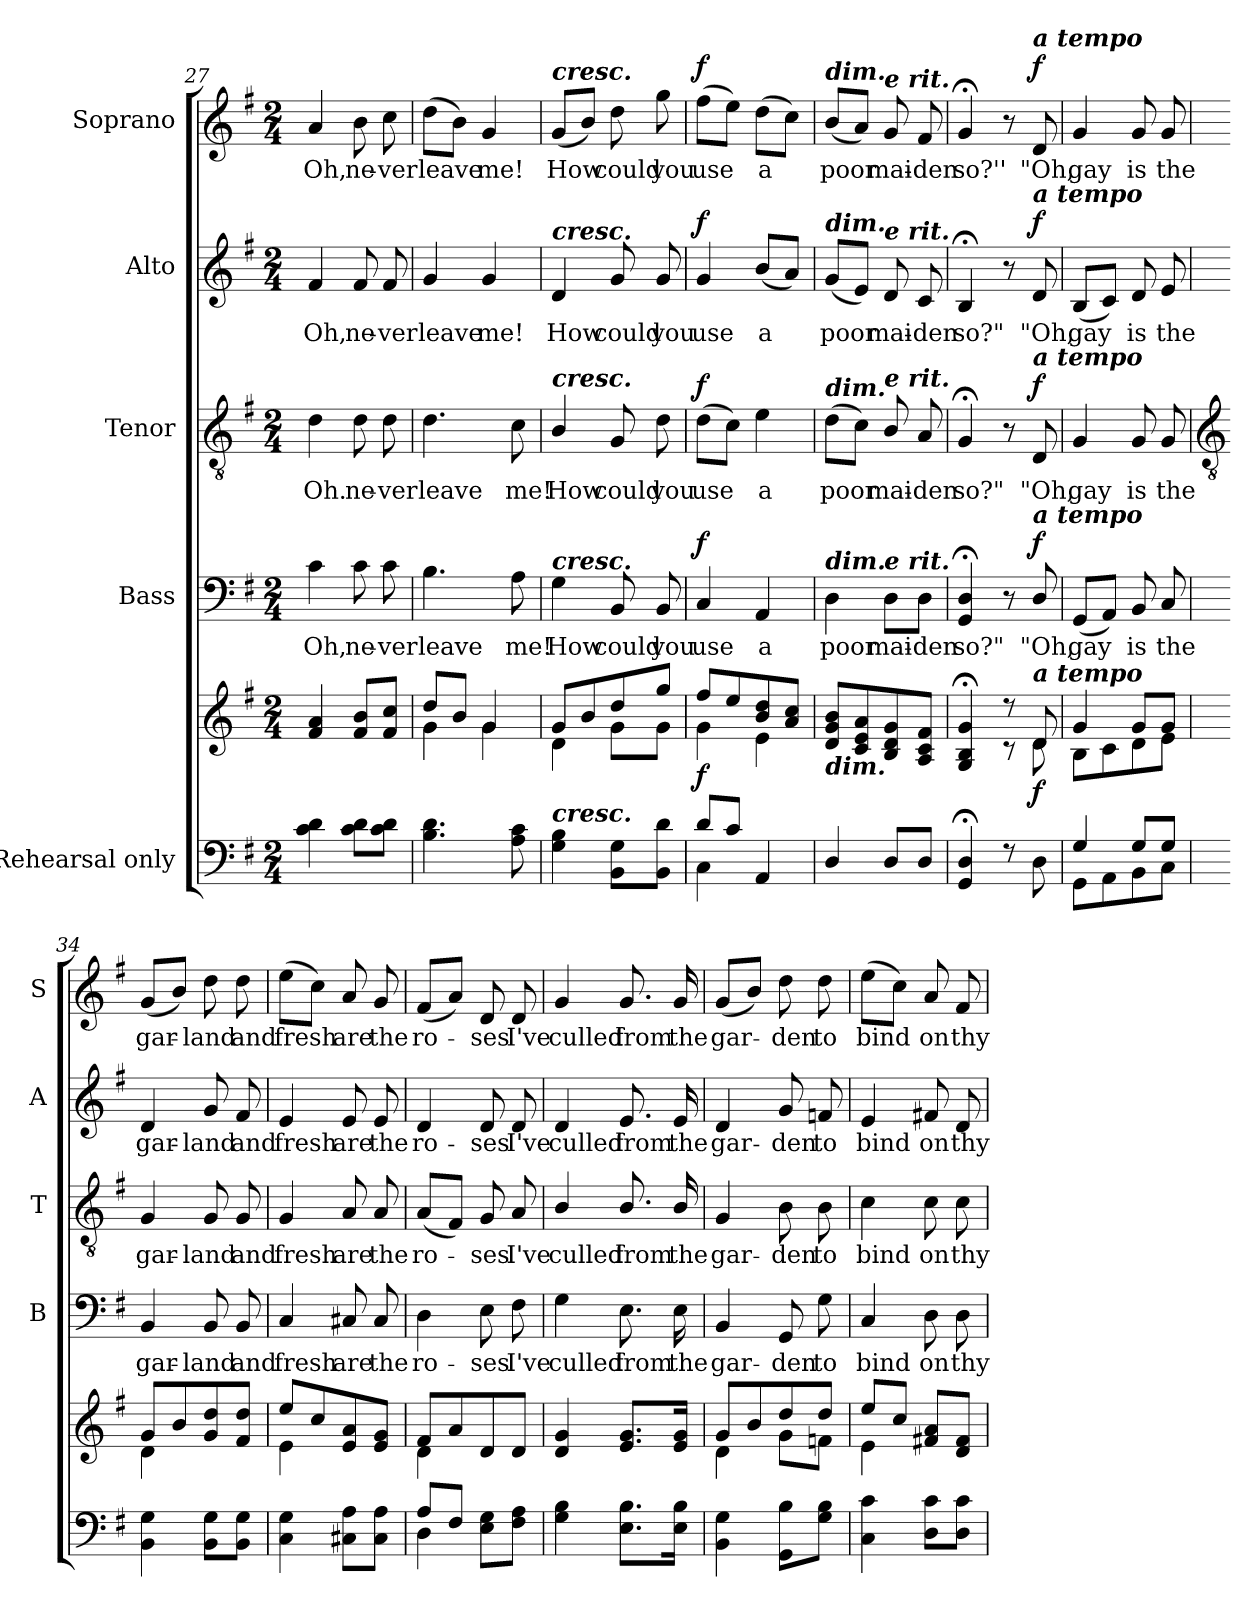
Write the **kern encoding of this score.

**kern	**kern	**dynam	**kern	**text	**dynam	**kern	**text	**dynam	**kern	**text	**dynam	**kern	**text	**dynam
*part5	*part5	*part5	*part4	*part4	*part4	*part3	*part3	*part3	*part2	*part2	*part2	*part1	*part1	*part1
*staff6	*staff5	*staff5/6	*staff4	*staff4	*staff4	*staff3	*staff3	*staff3	*staff2	*staff2	*staff2	*staff1	*staff1	*staff1
*I"Rehearsal only	*	*	*I"Bass	*	*	*I"Tenor	*	*	*I"Alto	*	*	*I"Soprano	*	*
*	*	*	*I'B	*	*	*I'T	*	*	*I'A	*	*	*I'S	*	*
!!LO:LB:g=z
*clefF4	*clefG2	*	*clefF4	*	*	*clefGv2	*	*	*clefG2	*	*	*clefG2	*	*
*k[f#]	*k[f#]	*	*k[f#]	*	*	*k[f#]	*	*	*k[f#]	*	*	*k[f#]	*	*
*G:	*G:	*	*G:	*	*	*G:	*	*	*G:	*	*	*G:	*	*
*M2/4	*M2/4	*	*M2/4	*	*	*M2/4	*	*	*M2/4	*	*	*M2/4	*	*
=27	=27	=27	=27	=27	=27	=27	=27	=27	=27	=27	=27	=27	=27	=27
*^	*^	*	*	*	*	*	*	*	*	*	*	*	*	*
!	!	!	!	!	!	!LO:LY:b	!	!	!LO:LY:b	!	!	!LO:LY:b	!	!	!LO:LY:b	!
4c\ 4d\	2ryy	4f#/ 4a/	2ryy	.	4c	Oh,	.	4d	Oh.	.	4f#	Oh,	.	4a	Oh,	.
!	!	!	!	!	!	!LO:LY:b	!	!	!LO:LY:b	!	!	!LO:LY:b	!	!	!LO:LY:b	!
8c\ 8d\L	.	8f#/ 8b/L	.	.	8c	ne-	.	8d	ne-	.	8f#	ne-	.	8b	ne-	.
!	!	!	!	!	!	!LO:LY:b	!	!	!LO:LY:b	!	!	!LO:LY:b	!	!	!LO:LY:b	!
8c\ 8d\J	.	8f#/ 8cc/J	.	.	8c	-ver	.	8d	-ver	.	8f#	-ver	.	8cc	-ver	.
=28	=28	=28	=28	=28	=28	=28	=28	=28	=28	=28	=28	=28	=28	=28	=28	=28
!	!	!	!	!	!	!LO:LY:b	!	!	!LO:LY:b	!	!	!LO:LY:b	!	!	!LO:LY:b	!
4.B\ 4.d\	2ryy	8dd/L	4g\	.	4.B	leave	.	4.d	leave	.	4g	leave	.	(>8ddL	leave	.
.	.	8b/J	.	.	.	.	.	.	.	.	.	.	.	8bJ)	.	.
!	!	!	!	!	!	!	!	!	!	!	!	!LO:LY:b	!	!	!LO:LY:b	!
.	.	4g/	4g\	.	.	.	.	.	.	.	4g	me!	.	4g	me!	.
!	!	!	!	!	!	!LO:LY:b	!	!	!LO:LY:b	!	!	!	!	!	!	!
8A\ 8c\	.	.	.	.	8A	me!	.	8c	me!	.	.	.	.	.	.	.
=29	=29	=29	=29	=29	=29	=29	=29	=29	=29	=29	=29	=29	=29	=29	=29	=29
!	!	!	!	!	!	!	!	!	!	!	!	!	!	!LO:TX:a:Bi:t=cresc.	!	!
!	!	!	!	!	!	!	!	!	!	!	!LO:TX:a:Bi:t=cresc.	!	!	!	!	!
!	!	!	!	!	!	!	!	!LO:TX:a:Bi:t=cresc.	!	!	!	!	!	!	!	!
!	!	!	!	!	!LO:TX:a:Bi:t=cresc.	!	!	!	!	!	!	!	!	!	!	!
!LO:TX:a:Bi:t=cresc.	!	!	!	!	!	!	!	!	!	!	!	!	!	!	!	!
!	!	!	!	!	!	!LO:LY:b	!	!	!LO:LY:b	!	!	!LO:LY:b	!	!	!LO:LY:b	!
4G\ 4B\	2ryy	8g/L	4d\	.	4G	How	.	4B/	How	.	4d	How	.	(<8gL	How	.
.	.	8b/	.	.	.	.	.	.	.	.	.	.	.	8bJ)	.	.
!	!	!	!	!	!	!LO:LY:b	!	!	!LO:LY:b	!	!	!LO:LY:b	!	!	!LO:LY:b	!
8BB\ 8G\L	.	8dd/	8g\L	.	8BB	could	.	8G	could	.	8g	could	.	8dd	could	.
!	!	!	!	!	!	!LO:LY:b	!	!	!LO:LY:b	!	!	!LO:LY:b	!	!	!LO:LY:b	!
8BB\ 8d\J	.	8gg/J	8g\J	.	8BB	you	.	8d	you	.	8g	you	.	8gg	you	.
=30	=30	=30	=30	=30	=30	=30	=30	=30	=30	=30	=30	=30	=30	=30	=30	=30
!	!	!	!	!LO:DY:b	!	!LO:LY:b	!LO:DY:b	!	!LO:LY:b	!LO:DY:b	!	!LO:LY:b	!LO:DY:b	!	!LO:LY:b	!LO:DY:b
8d/L	4C\	8ff#/L	4g\	f	4C	use	f	(>8dL	use	f	4g	use	f	(>8ff#L	use	f
8c/J	.	8ee/	.	.	.	.	.	8cJ)	.	.	.	.	.	8eeJ)	.	.
!	!	!	!	!	!	!LO:LY:b	!	!	!LO:LY:b	!	!	!LO:LY:b	!	!	!LO:LY:b	!
4AA/	4ryy	8b/ 8dd/	4e\	.	4AA	a	.	4e	a	.	(<8bL	a	.	(>8ddL	a	.
.	.	8a/ 8cc/J	.	.	.	.	.	.	.	.	8aJ)	.	.	8ccJ)	.	.
=31	=31	=31	=31	=31	=31	=31	=31	=31	=31	=31	=31	=31	=31	=31	=31	=31
!	!	!	!	!	!	!	!	!	!	!	!	!	!	!LO:TX:a:Bi:t=dim.	!	!
!	!	!	!	!	!	!	!	!	!	!	!LO:TX:a:Bi:t=dim.	!	!	!	!	!
!	!	!	!	!	!	!	!	!LO:TX:a:Bi:t=dim.	!	!	!	!	!	!	!	!
!	!	!	!	!	!LO:TX:a:Bi:t=dim.	!	!	!	!	!	!	!	!	!	!	!
!	!	!LO:TX:b:Bi:t=dim.	!	!	!	!	!	!	!	!	!	!	!	!	!	!
!	!	!	!	!	!	!LO:LY:b	!	!	!LO:LY:b	!	!	!LO:LY:b	!	!	!LO:LY:b	!
4D/	2ryy	8d/ 8g/ 8b/L	2ryy	.	4D	poor	.	(>8dL	poor	.	(<8gL	poor	.	(<8bL	poor	.
.	.	8c/ 8e/ 8a/	.	.	.	.	.	8cJ)	.	.	8eJ)	.	.	8aJ)	.	.
!	!	!	!	!	!	!	!	!	!	!	!	!	!	!LO:TX:a:Bi:t=e rit.	!	!
!	!	!	!	!	!	!	!	!	!	!	!LO:TX:a:Bi:t=e rit.	!	!	!	!	!
!	!	!	!	!	!	!	!	!LO:TX:a:Bi:t=e rit.	!	!	!	!	!	!	!	!
!	!	!	!	!	!LO:TX:a:Bi:t=e rit.	!	!	!	!	!	!	!	!	!	!	!
!	!	!	!	!	!	!LO:LY:b	!	!	!LO:LY:b	!	!	!LO:LY:b	!	!	!LO:LY:b	!
8D/L	.	8B/ 8d/ 8g/	.	.	8DL	mai-	.	8B/	mai-	.	8d	mai-	.	8g	mai-	.
!	!	!	!	!	!	!LO:LY:b	!	!	!LO:LY:b	!	!	!LO:LY:b	!	!	!LO:LY:b	!
8D/J	.	8A/ 8c/ 8f#/J	.	.	8DJ	-den	.	8A	-den	.	8c	-den	.	8f#	-den	.
=32	=32	=32	=32	=32	=32	=32	=32	=32	=32	=32	=32	=32	=32	=32	=32	=32
!	!	!	!	!	!	!LO:LY:b	!	!	!LO:LY:b	!	!	!LO:LY:b	!	!	!LO:LY:b	!
4GG/; 4D/;	2ryy	4G/;< 4B/;< 4g/;<	4ryy	.	4GG;< 4D;<	so?"	.	4G;<	so?"	.	4B;<	so?"	.	4g;<	so?''	.
8r	.	8r	8r	.	8r	.	.	8r	.	.	8r	.	.	8r	.	.
!	!	!	!	!	!	!	!	!	!	!	!	!	!	!LO:TX:a:Bi:t=a tempo	!	!
!	!	!	!	!	!	!	!	!	!	!	!LO:TX:a:Bi:t=a tempo	!	!	!	!	!
!	!	!	!	!	!	!	!	!LO:TX:a:Bi:t=a tempo	!	!	!	!	!	!	!	!
!	!	!	!	!	!LO:TX:a:Bi:t=a tempo	!	!	!	!	!	!	!	!	!	!	!
!	!	!LO:TX:a:Bi:t=a tempo	!	!	!	!	!	!	!	!	!	!	!	!	!	!
!	!	!	!	!LO:DY:b	!	!LO:LY:b	!LO:DY:b	!	!LO:LY:b	!LO:DY:b	!	!LO:LY:b	!LO:DY:b	!	!LO:LY:b	!LO:DY:b
8D\	.	8d/	8d\	f	8D/	"Oh,	f	8D	"Oh,	f	8d	"Oh,	f	8d	"Oh,	f
=33	=33	=33	=33	=33	=33	=33	=33	=33	=33	=33	=33	=33	=33	=33	=33	=33
!	!	!	!	!	!	!LO:LY:b	!	!	!LO:LY:b	!	!	!LO:LY:b	!	!	!LO:LY:b	!
4G/	8GG\L	4g/	8B\L	.	(<8GGL	gay	.	4G	gay	.	(<8BL	gay	.	4g	gay	.
.	8AA\	.	8c\	.	8AAJ)	.	.	.	.	.	8cJ)	.	.	.	.	.
!	!	!	!	!	!	!LO:LY:b	!	!	!LO:LY:b	!	!	!LO:LY:b	!	!	!LO:LY:b	!
8G/L	8BB\	8g/L	8d\	.	8BB	is	.	8G	is	.	8d	is	.	8g	is	.
!	!	!	!	!	!	!LO:LY:b	!	!	!LO:LY:b	!	!	!LO:LY:b	!	!	!LO:LY:b	!
8G/J	8C\J	8g/J	8e\J	.	8C	the	.	8G	the	.	8e	the	.	8g	the	.
!!LO:LB:g=z
=34	=34	=34	=34	=34	=34	=34	=34	=34	=34	=34	=34	=34	=34	=34	=34	=34
*	*	*	*	*	*	*	*	*clefGv2	*	*	*	*	*	*	*	*
!	!	!	!	!	!	!LO:LY:b	!	!	!LO:LY:b	!	!	!LO:LY:b	!	!	!LO:LY:b	!
4BB\ 4G\	2ryy	8g/L	4d\	.	4BB	gar-	.	4G	gar-	.	4d	gar-	.	(<8gL	gar-	.
.	.	8b/	.	.	.	.	.	.	.	.	.	.	.	8bJ)	.	.
!	!	!	!	!	!	!LO:LY:b	!	!	!LO:LY:b	!	!	!LO:LY:b	!	!	!LO:LY:b	!
8BB\ 8G\L	.	8g/ 8dd/	4ryy	.	8BB	-land	.	8G	-land	.	8g	-land	.	8dd	land	.
!	!	!	!	!	!	!LO:LY:b	!	!	!LO:LY:b	!	!	!LO:LY:b	!	!	!LO:LY:b	!
8BB\ 8G\J	.	8f#/ 8dd/J	.	.	8BB	and	.	8G	and	.	8f#	and	.	8dd	and	.
=35	=35	=35	=35	=35	=35	=35	=35	=35	=35	=35	=35	=35	=35	=35	=35	=35
!	!	!	!	!	!	!LO:LY:b	!	!	!LO:LY:b	!	!	!LO:LY:b	!	!	!LO:LY:b	!
4C\ 4G\	2ryy	8ee/L	4e\	.	4C	fresh	.	4G	fresh	.	4e	fresh	.	(>8eeL	fresh	.
.	.	8cc/	.	.	.	.	.	.	.	.	.	.	.	8ccJ)	.	.
!	!	!	!	!	!	!LO:LY:b	!	!	!LO:LY:b	!	!	!LO:LY:b	!	!	!LO:LY:b	!
8C#X\ 8A\L	.	8e/ 8a/	4ryy	.	8C#X	are	.	8A	are	.	8e	are	.	8a	are	.
!	!	!	!	!	!	!LO:LY:b	!	!	!LO:LY:b	!	!	!LO:LY:b	!	!	!LO:LY:b	!
8C#\ 8A\J	.	8e/ 8g/J	.	.	8C#	the	.	8A	the	.	8e	the	.	8g	the	.
=36	=36	=36	=36	=36	=36	=36	=36	=36	=36	=36	=36	=36	=36	=36	=36	=36
!	!	!	!	!	!	!LO:LY:b	!	!	!LO:LY:b	!	!	!LO:LY:b	!	!	!LO:LY:b	!
8A/L	4D\	8f#/L	4d\	.	4D	ro-	.	(<8AL	ro-	.	4d	ro-	.	(<8f#L	ro-	.
8F#/J	.	8a/	.	.	.	.	.	8F#J)	.	.	.	.	.	8aJ)	.	.
!	!	!	!	!	!	!LO:LY:b	!	!	!LO:LY:b	!	!	!LO:LY:b	!	!	!LO:LY:b	!
8E\ 8G\L	4ryy	8d/	4ryy	.	8E	-ses	.	8G	ses	.	8d	-ses	.	8d	ses	.
!	!	!	!	!	!	!LO:LY:b	!	!	!LO:LY:b	!	!	!LO:LY:b	!	!	!LO:LY:b	!
8F#\ 8A\J	.	8d/J	.	.	8F#	I've	.	8A	I've	.	8d	I've	.	8d	I've	.
=37	=37	=37	=37	=37	=37	=37	=37	=37	=37	=37	=37	=37	=37	=37	=37	=37
!	!	!	!	!	!	!LO:LY:b	!	!	!LO:LY:b	!	!	!LO:LY:b	!	!	!LO:LY:b	!
4G\ 4B\	2ryy	4d/ 4g/	2ryy	.	4G	culled	.	4B/	culled	.	4d	culled	.	4g	culled	.
!	!	!	!	!	!	!LO:LY:b	!	!	!LO:LY:b	!	!	!LO:LY:b	!	!	!LO:LY:b	!
8.E\ 8.B\L	.	8.e/ 8.g/L	.	.	8.E	from	.	8.B/	from	.	8.e	from	.	8.g	from	.
!	!	!	!	!	!	!LO:LY:b	!	!	!LO:LY:b	!	!	!LO:LY:b	!	!	!LO:LY:b	!
16E\ 16B\J	.	16e/ 16g/J	.	.	16E	the	.	16B/	the	.	16e	the	.	16g	the	.
=38	=38	=38	=38	=38	=38	=38	=38	=38	=38	=38	=38	=38	=38	=38	=38	=38
!	!	!	!	!	!	!LO:LY:b	!	!	!LO:LY:b	!	!	!LO:LY:b	!	!	!LO:LY:b	!
4BB\ 4G\	2ryy	8g/L	4d\	.	4BB	gar-	.	4G	gar-	.	4d	gar-	.	(<8gL	gar-	.
.	.	8b/	.	.	.	.	.	.	.	.	.	.	.	8bJ)	.	.
!	!	!	!	!	!	!LO:LY:b	!	!	!LO:LY:b	!	!	!LO:LY:b	!	!	!LO:LY:b	!
8GG\ 8B\L	.	8dd/	8g\L	.	8GG	-den	.	8B	-den	.	8g	-den	.	8dd	den	.
!	!	!	!	!	!	!LO:LY:b	!	!	!LO:LY:b	!	!	!LO:LY:b	!	!	!LO:LY:b	!
8G\ 8B\J	.	8dd/J	8fn\J	.	8G	to	.	8B	to	.	8fn	to	.	8dd	to	.
=39	=39	=39	=39	=39	=39	=39	=39	=39	=39	=39	=39	=39	=39	=39	=39	=39
!	!	!	!	!	!	!LO:LY:b	!	!	!LO:LY:b	!	!	!LO:LY:b	!	!	!LO:LY:b	!
4C\ 4c\	2ryy	8ee/L	4e\	.	4C	bind	.	4c	bind	.	4e	bind	.	(>8eeL	bind	.
.	.	8cc/J	.	.	.	.	.	.	.	.	.	.	.	8ccJ)	.	.
!	!	!	!	!	!	!LO:LY:b	!	!	!LO:LY:b	!	!	!LO:LY:b	!	!	!LO:LY:b	!
8D\ 8c\L	.	8f#X/ 8a/L	4ryy	.	8D	on	.	8c	on	.	8f#X	on	.	8a	on	.
!	!	!	!	!	!	!LO:LY:b	!	!	!LO:LY:b	!	!	!LO:LY:b	!	!	!LO:LY:b	!
8D\ 8c\J	.	8d/ 8f#/J	.	.	8D	thy	.	8c	thy	.	8d	thy	.	8f#	thy	.
*v	*v	*	*	*	*	*	*	*	*	*	*	*	*	*	*	*
*	*v	*v	*	*	*	*	*	*	*	*	*	*	*	*	*
=	=	=	=	=	=	=	=	=	=	=	=	=	=	=
*-	*-	*-	*-	*-	*-	*-	*-	*-	*-	*-	*-	*-	*-	*-
